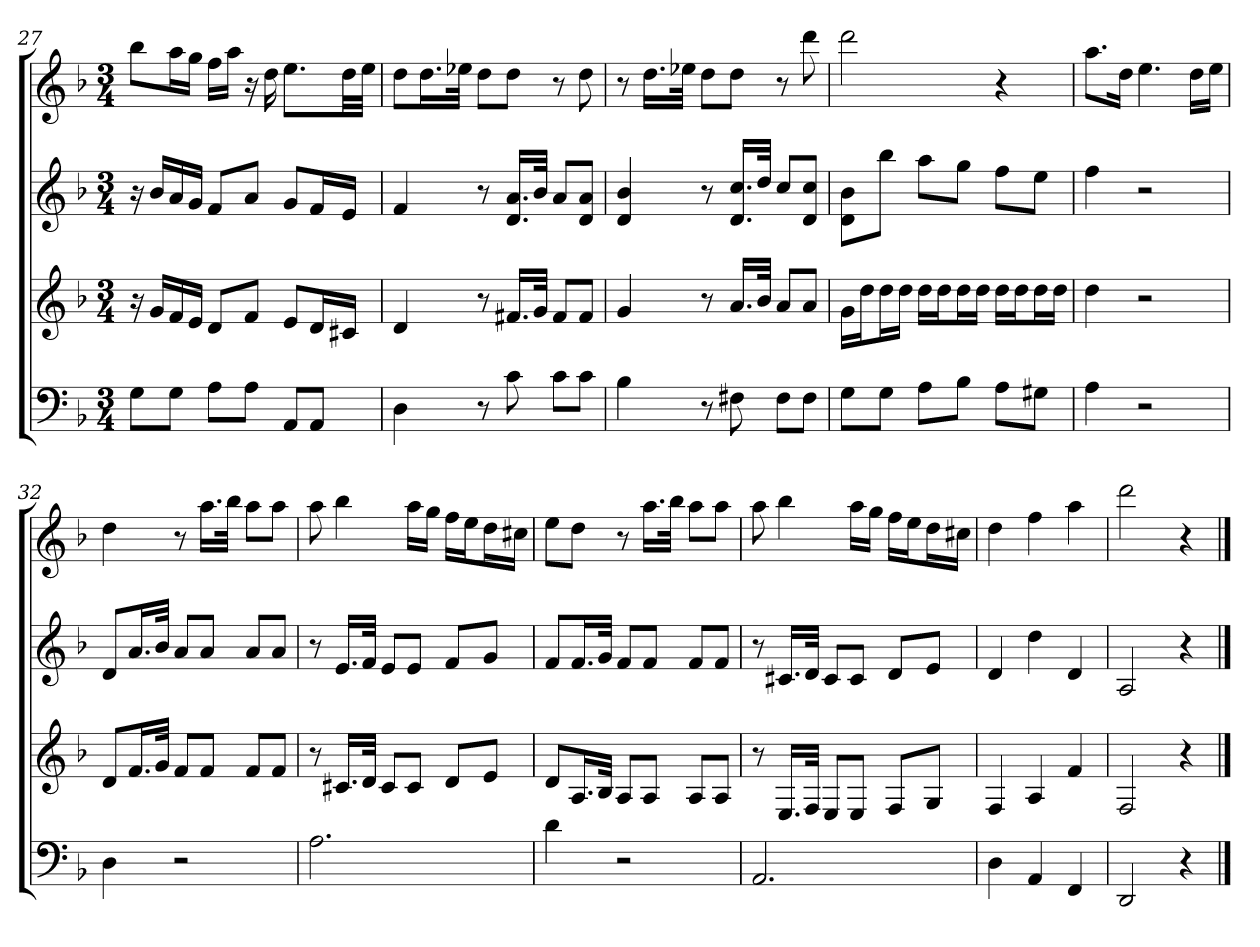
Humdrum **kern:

**kern	**kern	**kern	**kern
*part4	*part3	*part2	*part1
*staff4	*staff3	*staff2	*staff1
*k[b-]	*k[b-]	*k[b-]	*k[b-]
*d:	*d:	*d:	*d:
*M3/4	*M3/4	*M3/4	*M3/4
=27	=27	=27	=27
8GL	16r	16r	8bb-L
.	16gLL	16b-LL	.
8GJ	16f	16a	16aaL
.	16eJJ	16gJJ	16ggJJ
8AL	8dL	8fL	16ffLL
.	.	.	16aaJJ
8AJ	8fJ	8aJ	16r
.	.	.	16dd
8AAL	8eL	8gL	8.eeL
8AAJ	16dL	16fL	.
.	16c#XJJ	16eJJ	32ddLL
.	.	.	32eeJJJ
=28	=28	=28	=28
4D	4d	4f	8ddL
.	.	.	16.ddL
.	.	.	32ee-XJJk
8r	8r	8r	8ddL
8c	16.f#XLL	16.d 16.aLL	8ddJ
.	32gJJk	32b-JJk	.
8cL	8f#L	8aL	8r
8cJ	8f#J	8d 8aJ	8dd
=29	=29	=29	=29
4B-	4g	4d 4b-	8r
.	.	.	16.ddLL
.	.	.	32ee-XJJk
8r	8r	8r	8ddL
8F#X	16.aLL	16.d 16.ccLL	8ddJ
.	32b-JJk	32ddJJk	.
8F#L	8aL	8ccL	8r
8F#J	8aJ	8d 8ccJ	8ddd
=30	=30	=30	=30
8GL	16gLL	8d 8b-L	2ddd
.	16ddJ	.	.
8GJ	16ddL	8bb-J	.
.	16ddJJ	.	.
8AL	16ddLL	8aaL	.
.	16ddJ	.	.
8B-J	16ddL	8ggJ	.
.	16ddJJ	.	.
8AL	16ddLL	8ffL	4r
.	16ddJ	.	.
8G#XJ	16ddL	8eeJ	.
.	16ddJJ	.	.
=31	=31	=31	=31
4A	4dd	4ff	8.aaL
.	.	.	16ddJk
2r	2r	2r	4.ee
.	.	.	16ddLL
.	.	.	16eeJJ
=32	=32	=32	=32
4D	8dL	8dL	4dd
.	16.fL	16.aL	.
.	32gJJk	32b-JJk	.
2r	8fL	8aL	8r
.	8fJ	8aJ	16.aaLL
.	.	.	32bb-JJk
.	8fL	8aL	8aaL
.	8fJ	8aJ	8aaJ
=33	=33	=33	=33
2.A	8r	8r	8aa
.	16.c#XLL	16.eLL	4bb-
.	32dJJk	32fJJk	.
.	8c#L	8eL	.
.	8c#J	8eJ	16aaLL
.	.	.	16ggJJ
.	8dL	8fL	16ffLL
.	.	.	16eeJ
.	8eJ	8gJ	16ddL
.	.	.	16cc#XJJ
=34	=34	=34	=34
4d	8dL	8fL	8eeL
.	16.AL	16.fL	8ddJ
.	32B-JJk	32gJJk	.
2r	8AL	8fL	8r
.	8AJ	8fJ	16.aaLL
.	.	.	32bb-JJk
.	8AL	8fL	8aaL
.	8AJ	8fJ	8aaJ
=35	=35	=35	=35
2.AA	8r	8r	8aa
.	16.ELL	16.c#XLL	4bb-
.	32FJJk	32dJJk	.
.	8EL	8c#L	.
.	8EJ	8c#J	16aaLL
.	.	.	16ggJJ
.	8FL	8dL	16ffLL
.	.	.	16eeJ
.	8GJ	8eJ	16ddL
.	.	.	16cc#XJJ
=36	=36	=36	=36
4D	4F	4d	4dd
4AA	4A	4dd	4ff
4FF	4f	4d	4aa
=37	=37	=37	=37
2DD	2F	2A	2ddd
4r	4r	4r	4r
==	==	==	==
*-	*-	*-	*-
